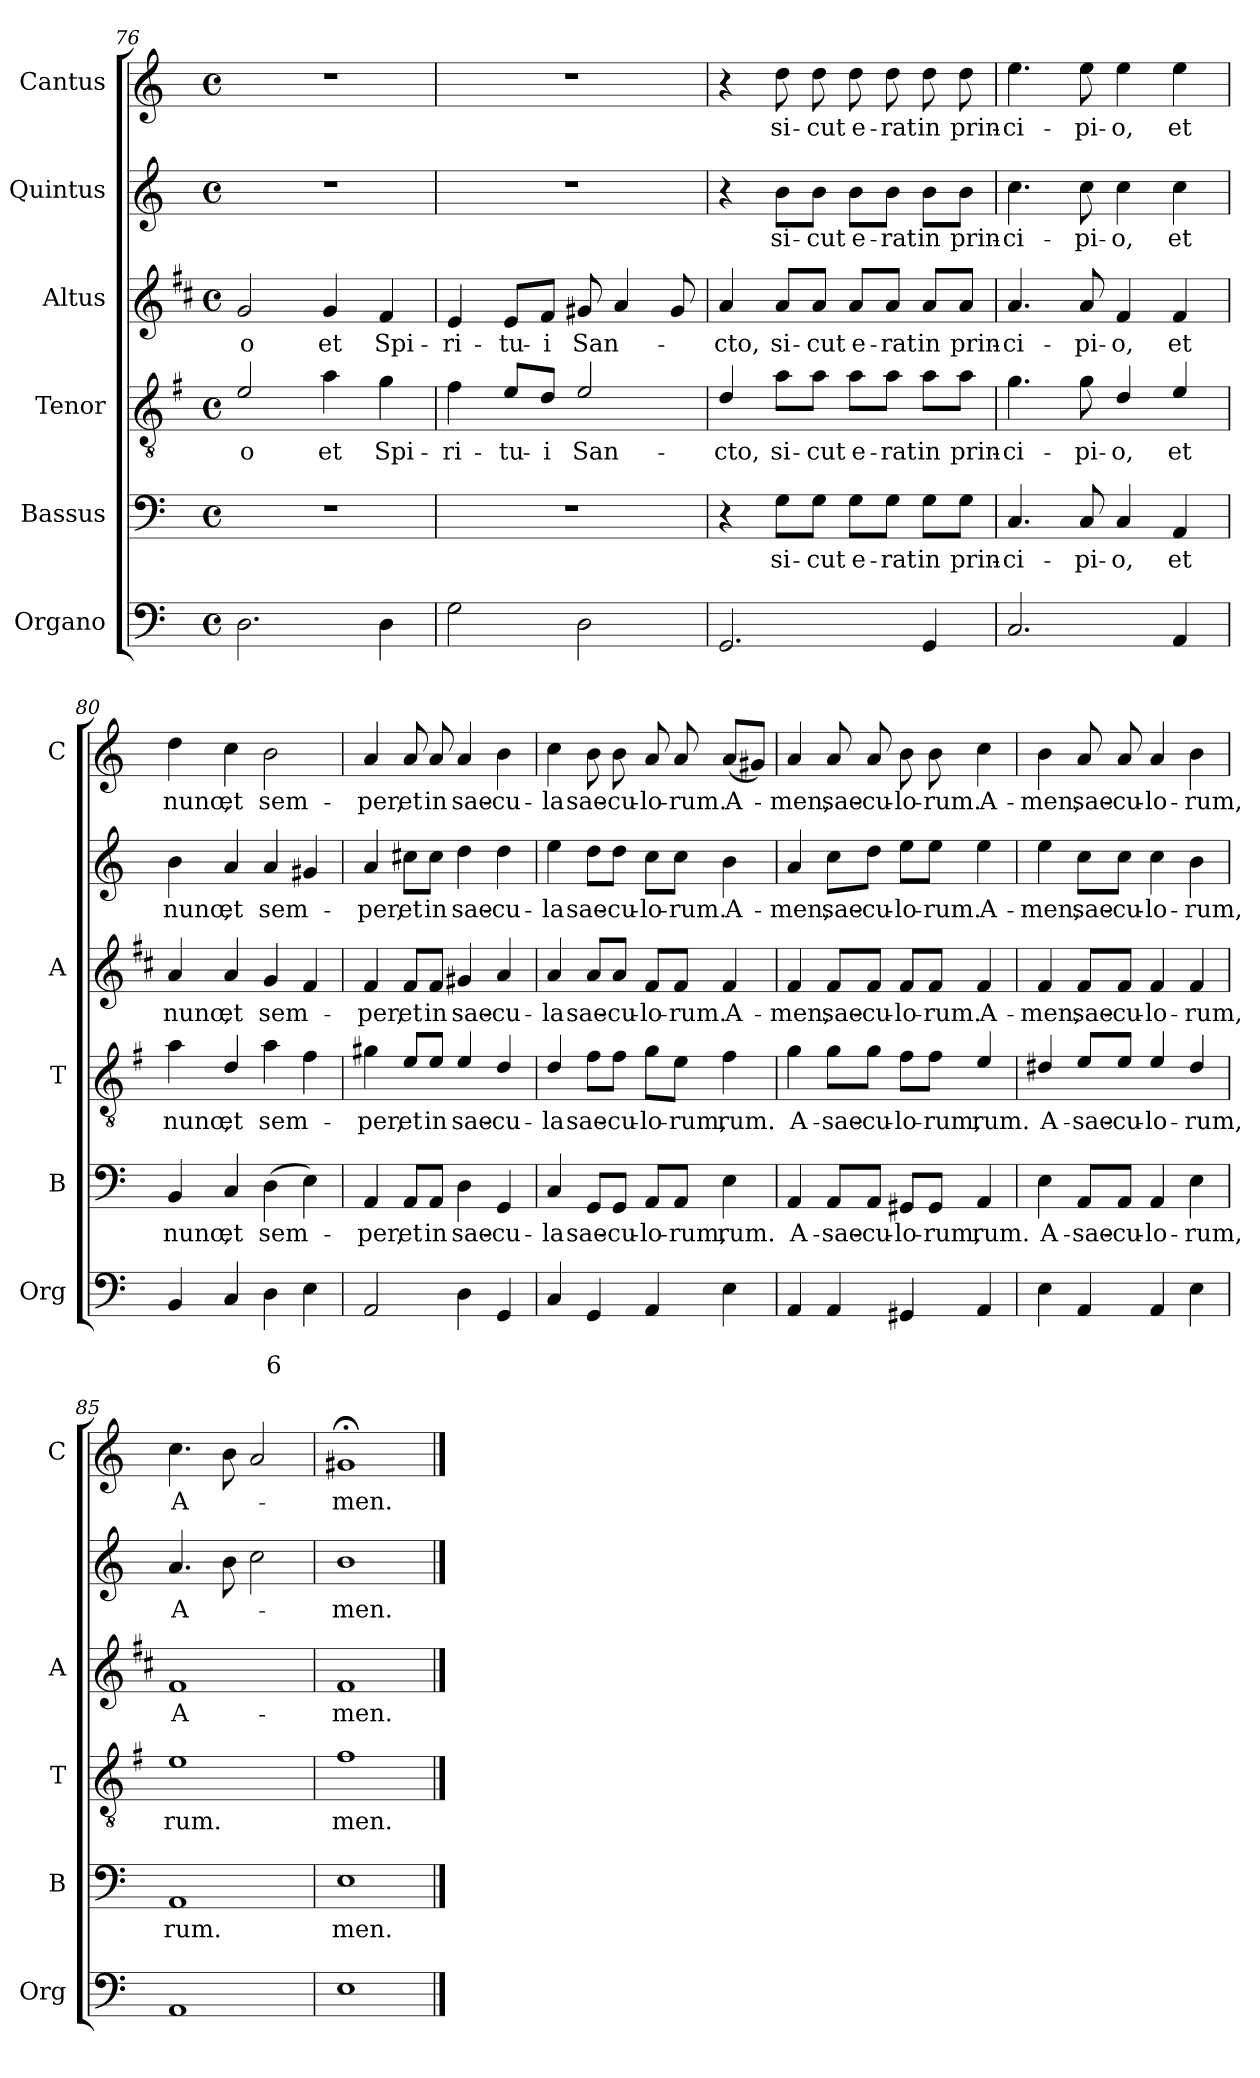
**kern	**text	**text	**kern	**text	**kern	**text	**kern	**text	**kern	**text	**kern	**text
*part6	*part6	*part6	*part5	*part5	*part4	*part4	*part3	*part3	*part2	*part2	*part1	*part1
*staff6	*staff6	*staff6	*staff5	*staff5	*staff4	*staff4	*staff3	*staff3	*staff2	*staff2	*staff1	*staff1
*I"Organo	*	*	*I"Bassus	*	*I"Tenor	*	*I"Altus	*	*I"Quintus	*	*I"Cantus	*
*I'Org	*	*	*I'B	*	*I'T	*	*I'A	*	*	*	*I'C	*
*clefF4	*	*	*clefF4	*	*clefGv2	*	*clefG2	*	*clefG2	*	*clefG2	*
*	*	*	*	*	*ITrd4c7	*	*ITrd1c2	*	*	*	*	*
*k[]	*	*	*k[]	*	*k[]	*	*k[]	*	*k[]	*	*k[]	*
*C:	*	*	*C:	*	*C:	*	*C:	*	*C:	*	*C:	*
*M4/4	*	*	*M4/4	*	*M4/4	*	*M4/4	*	*M4/4	*	*M4/4	*
*met(c)	*	*	*met(c)	*	*met(c)	*	*met(c)	*	*met(c)	*	*met(c)	*
=76	=76	=76	=76	=76	=76	=76	=76	=76	=76	=76	=76	=76
!	!	!	!	!	!	!LO:LY:b	!	!LO:LY:b	!	!	!	!
2.D\	.	.	1r	.	2A/	-o	2f/	-o	1r	.	1r	.
!	!	!	!	!	!	!LO:LY:b	!	!LO:LY:b	!	!	!	!
.	.	.	.	.	4d\	et	4f/	et	.	.	.	.
!	!	!	!	!	!	!LO:LY:b	!	!LO:LY:b	!	!	!	!
4D\	.	.	.	.	4c\	Spi-	4e/	Spi-	.	.	.	.
=77	=77	=77	=77	=77	=77	=77	=77	=77	=77	=77	=77	=77
!	!	!	!	!	!	!LO:LY:b	!	!LO:LY:b	!	!	!	!
2G\	.	.	1r	.	4B\	-ri-	4d/	-ri-	1r	.	1r	.
!	!	!	!	!	!	!LO:LY:b	!	!LO:LY:b	!	!	!	!
.	.	.	.	.	8A/L	-tu-	8d/L	-tu-	.	.	.	.
!	!	!	!	!	!	!LO:LY:b	!	!LO:LY:b	!	!	!	!
.	.	.	.	.	8G/J	-i	8e/J	-i	.	.	.	.
!	!	!	!	!	!	!LO:LY:b	!	!LO:LY:b	!	!	!	!
2D\	.	.	.	.	2A/	San-	8f#X/	San-	.	.	.	.
.	.	.	.	.	.	.	4g/	.	.	.	.	.
.	.	.	.	.	.	.	8f#/	.	.	.	.	.
=78	=78	=78	=78	=78	=78	=78	=78	=78	=78	=78	=78	=78
!	!	!	!	!	!	!LO:LY:b	!	!LO:LY:b	!	!	!	!
2.GG/	.	.	4r	.	4G/	-cto,	4g/	-cto,	4r	.	4r	.
!	!	!	!	!LO:LY:b	!	!LO:LY:b	!	!LO:LY:b	!	!LO:LY:b	!	!LO:LY:b
.	.	.	8G\L	si-	8d\L	si-	8g/L	si-	8b\L	si-	8dd\	si-
!	!	!	!	!LO:LY:b	!	!LO:LY:b	!	!LO:LY:b	!	!LO:LY:b	!	!LO:LY:b
.	.	.	8G\J	-cut	8d\J	-cut	8g/J	-cut	8b\J	-cut	8dd\	-cut
!	!	!	!	!LO:LY:b	!	!LO:LY:b	!	!LO:LY:b	!	!LO:LY:b	!	!LO:LY:b
.	.	.	8G\L	e-	8d\L	e-	8g/L	e-	8b\L	e-	8dd\	e-
!	!	!	!	!LO:LY:b	!	!LO:LY:b	!	!LO:LY:b	!	!LO:LY:b	!	!LO:LY:b
.	.	.	8G\J	-rat	8d\J	-rat	8g/J	-rat	8b\J	-rat	8dd\	-rat
!	!	!	!	!LO:LY:b	!	!LO:LY:b	!	!LO:LY:b	!	!LO:LY:b	!	!LO:LY:b
4GG/	.	.	8G\L	in	8d\L	in	8g/L	in	8b\L	in	8dd\	in
!	!	!	!	!LO:LY:b	!	!LO:LY:b	!	!LO:LY:b	!	!LO:LY:b	!	!LO:LY:b
.	.	.	8G\J	prin-	8d\J	prin-	8g/J	prin-	8b\J	prin-	8dd\	prin-
=79	=79	=79	=79	=79	=79	=79	=79	=79	=79	=79	=79	=79
!	!	!	!	!LO:LY:b	!	!LO:LY:b	!	!LO:LY:b	!	!LO:LY:b	!	!LO:LY:b
2.C/	.	.	4.C/	-ci-	4.c\	-ci-	4.g/	-ci-	4.cc\	-ci-	4.ee\	-ci-
!	!	!	!	!LO:LY:b	!	!LO:LY:b	!	!LO:LY:b	!	!LO:LY:b	!	!LO:LY:b
.	.	.	8C/	-pi-	8c\	-pi-	8g/	-pi-	8cc\	-pi-	8ee\	-pi-
!	!	!	!	!LO:LY:b	!	!LO:LY:b	!	!LO:LY:b	!	!LO:LY:b	!	!LO:LY:b
.	.	.	4C/	-o,	4G/	-o,	4e/	-o,	4cc\	-o,	4ee\	-o,
!	!	!	!	!LO:LY:b	!	!LO:LY:b	!	!LO:LY:b	!	!LO:LY:b	!	!LO:LY:b
4AA/	.	.	4AA/	et	4A/	et	4e/	et	4cc\	et	4ee\	et
=80	=80	=80	=80	=80	=80	=80	=80	=80	=80	=80	=80	=80
!	!	!	!	!LO:LY:b	!	!LO:LY:b	!	!LO:LY:b	!	!LO:LY:b	!	!LO:LY:b
4BB/	.	.	4BB/	nunc,	4d\	nunc,	4g/	nunc,	4b\	nunc,	4dd\	nunc,
!	!	!	!	!LO:LY:b	!	!LO:LY:b	!	!LO:LY:b	!	!LO:LY:b	!	!LO:LY:b
4C/	.	.	4C/	et	4G/	et	4g/	et	4a/	et	4cc\	et
!	!	!LO:LY:b	!	!LO:LY:b	!	!LO:LY:b	!	!LO:LY:b	!	!LO:LY:b	!	!LO:LY:b
4D\	.	6	(>4D\	sem-	4d\	sem-	4f/	sem-	4a/	sem-	2b\	sem-
4E\	.	.	4E\)	.	4B\	.	4e/	.	4g#X/	.	.	.
=81	=81	=81	=81	=81	=81	=81	=81	=81	=81	=81	=81	=81
!	!	!	!	!LO:LY:b	!	!LO:LY:b	!	!LO:LY:b	!	!LO:LY:b	!	!LO:LY:b
2AA/	.	.	4AA/	-per,	4c#X\	-per,	4e/	-per,	4a/	-per,	4a/	-per,
!	!	!	!	!LO:LY:b	!	!LO:LY:b	!	!LO:LY:b	!	!LO:LY:b	!	!LO:LY:b
.	.	.	8AA/L	et	8A/L	et	8e/L	et	8cc#X\L	et	8a/	et
!	!	!	!	!LO:LY:b	!	!LO:LY:b	!	!LO:LY:b	!	!LO:LY:b	!	!LO:LY:b
.	.	.	8AA/J	in	8A/J	in	8e/J	in	8cc#\J	in	8a/	in
!	!	!	!	!LO:LY:b	!	!LO:LY:b	!	!LO:LY:b	!	!LO:LY:b	!	!LO:LY:b
4D\	.	.	4D\	sae-	4A/	sae-	4f#X/	sae-	4dd\	sae-	4a/	sae-
!	!	!	!	!LO:LY:b	!	!LO:LY:b	!	!LO:LY:b	!	!LO:LY:b	!	!LO:LY:b
4GG/	.	.	4GG/	-cu-	4G/	-cu-	4g/	-cu-	4dd\	-cu-	4b\	-cu-
!!LO:PB:g=z
=82	=82	=82	=82	=82	=82	=82	=82	=82	=82	=82	=82	=82
!	!	!	!	!LO:LY:b	!	!LO:LY:b	!	!LO:LY:b	!	!LO:LY:b	!	!LO:LY:b
4C/	.	.	4C/	-la	4G/	-la	4g/	-la	4ee\	-la	4cc\	-la
!	!	!	!	!LO:LY:b	!	!LO:LY:b	!	!LO:LY:b	!	!LO:LY:b	!	!LO:LY:b
4GG/	.	.	8GG/L	sae-	8B\L	sae-	8g/L	sae-	8dd\L	sae-	8b\	sae-
!	!	!	!	!LO:LY:b	!	!LO:LY:b	!	!LO:LY:b	!	!LO:LY:b	!	!LO:LY:b
.	.	.	8GG/J	-cu-	8B\J	-cu-	8g/J	-cu-	8dd\J	-cu-	8b\	-cu-
!	!	!	!	!LO:LY:b	!	!LO:LY:b	!	!LO:LY:b	!	!LO:LY:b	!	!LO:LY:b
4AA/	.	.	8AA/L	-lo-	8c\L	-lo-	8e/L	-lo-	8cc\L	-lo-	8a/	-lo-
!	!	!	!	!LO:LY:b	!	!LO:LY:b	!	!LO:LY:b	!	!LO:LY:b	!	!LO:LY:b
.	.	.	8AA/J	-rum,	8A\J	-rum,	8e/J	-rum.	8cc\J	-rum.	8a/	-rum.
!	!	!	!	!LO:LY:b	!	!LO:LY:b	!	!LO:LY:b	!	!LO:LY:b	!	!LO:LY:b
4E\	.	.	4E\	rum.	4B\	rum.	4e/	A-	4b\	A-	(<8a/L	A-
.	.	.	.	.	.	.	.	.	.	.	8g#X/J)	.
=83	=83	=83	=83	=83	=83	=83	=83	=83	=83	=83	=83	=83
!	!	!	!	!LO:LY:b	!	!LO:LY:b	!	!LO:LY:b	!	!LO:LY:b	!	!LO:LY:b
4AA/	.	.	4AA/	A-	4c\	A-	4e/	-men,	4a/	-men,	4a/	-men,
!	!	!	!	!LO:LY:b	!	!LO:LY:b	!	!LO:LY:b	!	!LO:LY:b	!	!LO:LY:b
4AA/	.	.	8AA/L	-sae-	8c\L	-sae-	8e/L	sae-	8cc\L	sae-	8a/	sae-
!	!	!	!	!LO:LY:b	!	!LO:LY:b	!	!LO:LY:b	!	!LO:LY:b	!	!LO:LY:b
.	.	.	8AA/J	-cu-	8c\J	-cu-	8e/J	-cu-	8dd\J	-cu-	8a/	-cu-
!	!	!	!	!LO:LY:b	!	!LO:LY:b	!	!LO:LY:b	!	!LO:LY:b	!	!LO:LY:b
4GG#X/	.	.	8GG#X/L	-lo-	8B\L	-lo-	8e/L	-lo-	8ee\L	-lo-	8b\	-lo-
!	!	!	!	!LO:LY:b	!	!LO:LY:b	!	!LO:LY:b	!	!LO:LY:b	!	!LO:LY:b
.	.	.	8GG#/J	-rum,	8B\J	-rum,	8e/J	-rum.	8ee\J	-rum.	8b\	-rum.
!	!	!	!	!LO:LY:b	!	!LO:LY:b	!	!LO:LY:b	!	!LO:LY:b	!	!LO:LY:b
4AA/	.	.	4AA/	rum.	4A/	rum.	4e/	A-	4ee\	A-	4cc\	A-
=84	=84	=84	=84	=84	=84	=84	=84	=84	=84	=84	=84	=84
!	!	!	!	!LO:LY:b	!	!LO:LY:b	!	!LO:LY:b	!	!LO:LY:b	!	!LO:LY:b
4E\	.	.	4E\	A-	4G#X/	A-	4e/	-men,	4ee\	-men,	4b\	-men,
!	!	!	!	!LO:LY:b	!	!LO:LY:b	!	!LO:LY:b	!	!LO:LY:b	!	!LO:LY:b
4AA/	.	.	8AA/L	-sae-	8A/L	-sae-	8e/L	sae-	8cc\L	sae-	8a/	sae-
!	!	!	!	!LO:LY:b	!	!LO:LY:b	!	!LO:LY:b	!	!LO:LY:b	!	!LO:LY:b
.	.	.	8AA/J	-cu-	8A/J	-cu-	8e/J	-cu-	8cc\J	-cu-	8a/	-cu-
!	!	!	!	!LO:LY:b	!	!LO:LY:b	!	!LO:LY:b	!	!LO:LY:b	!	!LO:LY:b
4AA/	.	.	4AA/	-lo-	4A/	-lo-	4e/	-lo-	4cc\	-lo-	4a/	-lo-
!	!	!	!	!LO:LY:b	!	!LO:LY:b	!	!LO:LY:b	!	!LO:LY:b	!	!LO:LY:b
4E\	.	.	4E\	-rum,	4G#/	-rum,	4e/	-rum,	4b\	-rum,	4b\	-rum,
=85	=85	=85	=85	=85	=85	=85	=85	=85	=85	=85	=85	=85
!	!	!	!	!LO:LY:b	!	!LO:LY:b	!	!LO:LY:b	!	!LO:LY:b	!	!LO:LY:b
1AA	.	.	1AA	rum.	1A	rum.	1e	A-	4.a/	A-	4.cc\	A-
.	.	.	.	.	.	.	.	.	8b\	.	8b\	.
.	.	.	.	.	.	.	.	.	2cc\	.	2a/	.
=86	=86	=86	=86	=86	=86	=86	=86	=86	=86	=86	=86	=86
!	!	!	!	!LO:LY:b	!	!LO:LY:b	!	!LO:LY:b	!	!LO:LY:b	!	!LO:LY:b
1E	.	.	1E	men.	1B	men.	1e	-men.	1b	-men.	1g#X;<	-men.
==	==	==	==	==	==	==	==	==	==	==	==	==
*-	*-	*-	*-	*-	*-	*-	*-	*-	*-	*-	*-	*-
